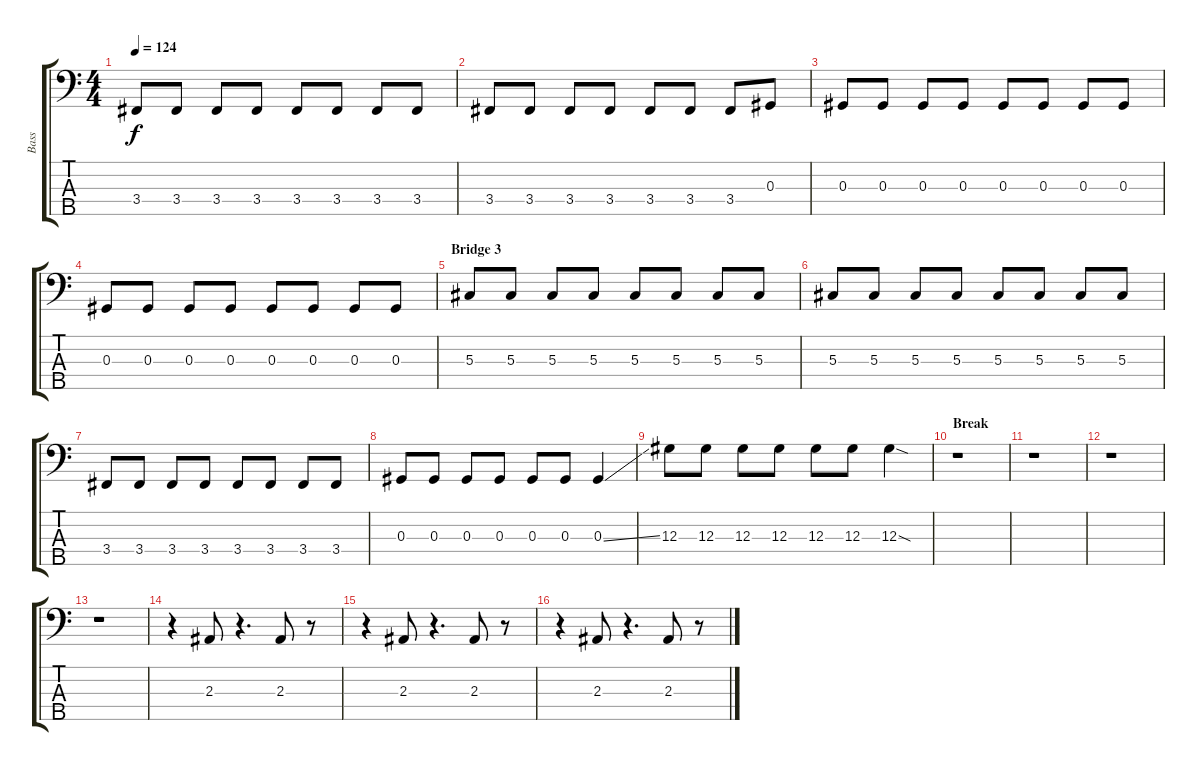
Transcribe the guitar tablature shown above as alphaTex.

\track ("Bass" "Bass") {instrument electricbasspick}
\staff {score tabs}
\tuning (Gb2 Db2 Ab1 Eb1 Bb0) {hide}
\ts (4 4)
\tempo 124
\clef f4
\ks c
3.4.8{dy f} 3.4.8 3.4.8 3.4.8 3.4.8 3.4.8 3.4.8 3.4.8 |
3.4.8 3.4.8 3.4.8 3.4.8 3.4.8 3.4.8 3.4.8 0.3.8 |
0.3.8 0.3.8 0.3.8 0.3.8 0.3.8 0.3.8 0.3.8 0.3.8 |
0.3.8 0.3.8 0.3.8 0.3.8 0.3.8 0.3.8 0.3.8 0.3.8 |
\section ("" "Bridge 3")
5.3.8 5.3.8 5.3.8 5.3.8 5.3.8 5.3.8 5.3.8 5.3.8 |
5.3.8 5.3.8 5.3.8 5.3.8 5.3.8 5.3.8 5.3.8 5.3.8 |
3.4.8 3.4.8 3.4.8 3.4.8 3.4.8 3.4.8 3.4.8 3.4.8 |
0.3.8 0.3.8 0.3.8 0.3.8 0.3.8 0.3.8 0.3{ss}.4 |
12.3.8 12.3.8 12.3.8 12.3.8 12.3.8 12.3.8 12.3{sod}.4 |
\section ("" "Break")
r.1 |
r.1 |
r.1 |
r.1 |
r.4 2.3.8 r.4{d} 2.3.8 r.8 |
r.4 2.3.8 r.4{d} 2.3.8 r.8 |
r.4 2.3.8 r.4{d} 2.3.8 r.8
